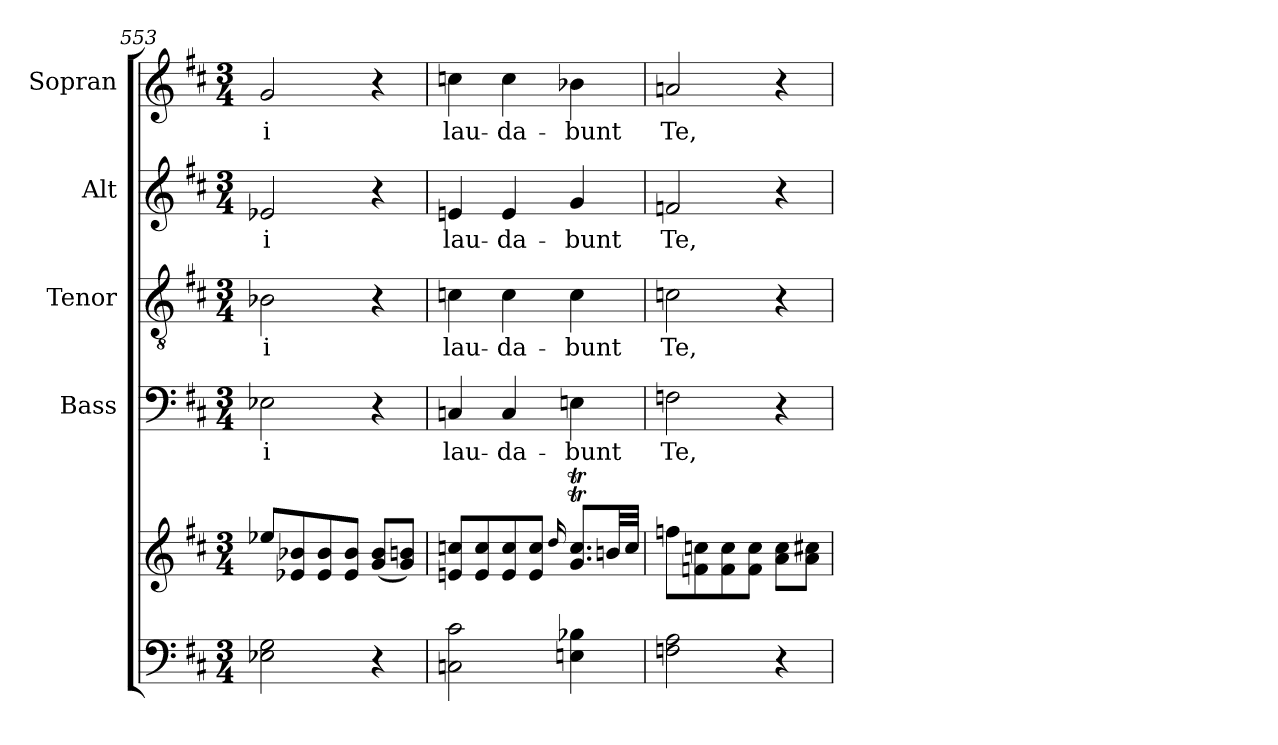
**kern	**kern	**kern	**text	**kern	**text	**kern	**text	**kern	**text
*part5	*part5	*part4	*part4	*part3	*part3	*part2	*part2	*part1	*part1
*staff6	*staff5	*staff4	*staff4	*staff3	*staff3	*staff2	*staff2	*staff1	*staff1
*	*	*I"Bass	*	*I"Tenor	*	*I"Alt	*	*I"Sopran	*
*	*	*I'B.	*	*I'T.	*	*I'A.	*	*I'S.	*
*clefF4	*clefG2	*clefF4	*	*clefGv2	*	*clefG2	*	*clefG2	*
*k[f#c#]	*k[f#c#]	*k[f#c#]	*	*k[f#c#]	*	*k[f#c#]	*	*k[f#c#]	*
*D:	*D:	*D:	*	*D:	*	*D:	*	*D:	*
*M3/4	*M3/4	*M3/4	*	*M3/4	*	*M3/4	*	*M3/4	*
=553	=553	=553	=553	=553	=553	=553	=553	=553	=553
!	!	!	!LO:LY:b	!	!LO:LY:b	!	!LO:LY:b	!	!LO:LY:b
2E-X\ 2G\	8ee-X/L	2E-X\	-i	2B-X\	-i	2e-X/	-i	2g/	-i
.	8e-X/ 8b-X/	.	.	.	.	.	.	.	.
.	8e-/ 8b-/	.	.	.	.	.	.	.	.
.	8e-/ 8b-/J	.	.	.	.	.	.	.	.
4r	(<8g/ 8b-/L	4r	.	4r	.	4r	.	4r	.
.	8g/ 8bn/J)	.	.	.	.	.	.	.	.
=554	=554	=554	=554	=554	=554	=554	=554	=554	=554
!	!	!	!LO:LY:b	!	!LO:LY:b	!	!LO:LY:b	!	!LO:LY:b
2Cn\ 2c#\	8en/ 8ccn/L	4Cn/	lau-	4cn\	lau-	4en/	lau-	4ccn\	lau-
.	8e/ 8cc/	.	.	.	.	.	.	.	.
!	!	!	!LO:LY:b	!	!LO:LY:b	!	!LO:LY:b	!	!LO:LY:b
.	8e/ 8cc/	4C/	-da-	4c\	-da-	4e/	-da-	4cc\	-da-
.	8e/ 8cc/J	.	.	.	.	.	.	.	.
.	16qqdd/	.	.	.	.	.	.	.	.
!	!	!	!LO:LY:b	!	!LO:LY:b	!	!LO:LY:b	!	!LO:LY:b
4En\ 4B-X\	8.g/T 8.cc/TL	4En\	-bunt	4c\	-bunt	4g/	-bunt	4b-X\	-bunt
.	32bn/LL	.	.	.	.	.	.	.	.
.	32cc/JJJ	.	.	.	.	.	.	.	.
=555	=555	=555	=555	=555	=555	=555	=555	=555	=555
!	!	!	!LO:LY:b	!	!LO:LY:b	!	!LO:LY:b	!	!LO:LY:b
2Fn\ 2A\	8ffn\L	2Fn\	Te,	2cn\	Te,	2fn/	Te,	2an/	Te,
.	8fn\ 8ccn\	.	.	.	.	.	.	.	.
.	8f\ 8cc\	.	.	.	.	.	.	.	.
.	8f\ 8cc\J	.	.	.	.	.	.	.	.
4r	8a\ 8cc\L	4r	.	4r	.	4r	.	4r	.
.	8a\ 8cc#X\J	.	.	.	.	.	.	.	.
=	=	=	=	=	=	=	=	=	=
*-	*-	*-	*-	*-	*-	*-	*-	*-	*-
